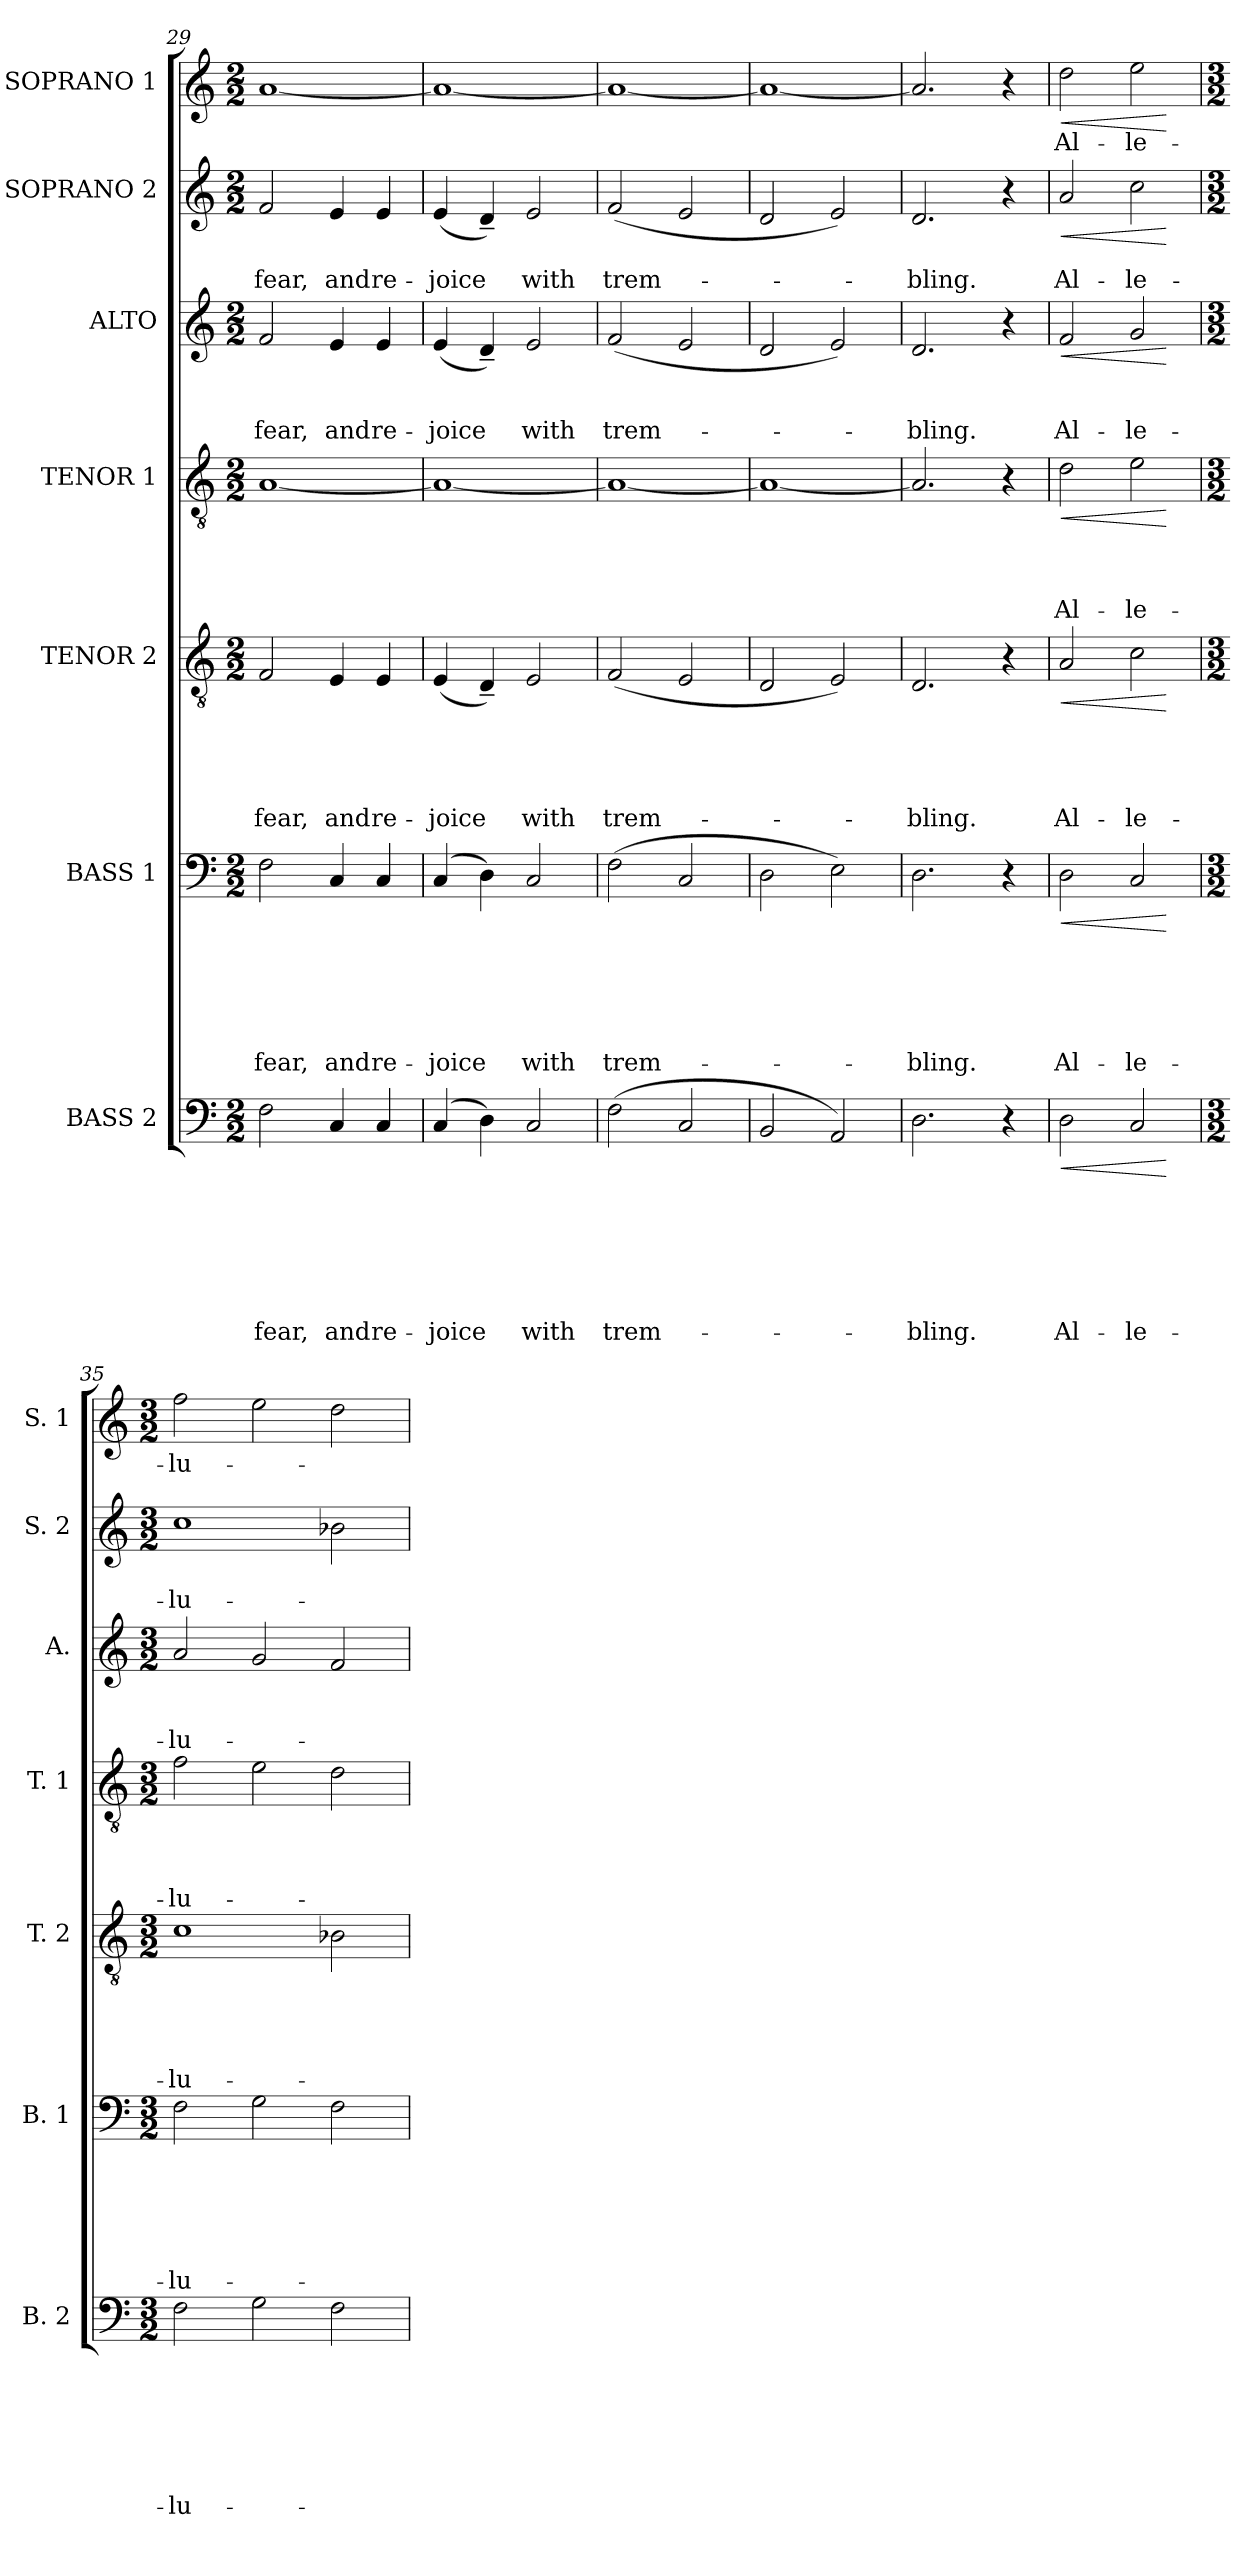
**kern	**text	**text	**text	**text	**text	**text	**text	**dynam	**kern	**text	**text	**text	**text	**text	**text	**dynam	**kern	**text	**text	**text	**text	**text	**dynam	**kern	**text	**text	**text	**text	**dynam	**kern	**text	**text	**text	**dynam	**kern	**text	**text	**dynam	**kern	**text	**dynam
*part7	*part7	*part7	*part7	*part7	*part7	*part7	*part7	*part7	*part6	*part6	*part6	*part6	*part6	*part6	*part6	*part6	*part5	*part5	*part5	*part5	*part5	*part5	*part5	*part4	*part4	*part4	*part4	*part4	*part4	*part3	*part3	*part3	*part3	*part3	*part2	*part2	*part2	*part2	*part1	*part1	*part1
*staff7	*staff7	*staff7	*staff7	*staff7	*staff7	*staff7	*staff7	*staff7	*staff6	*staff6	*staff6	*staff6	*staff6	*staff6	*staff6	*staff6	*staff5	*staff5	*staff5	*staff5	*staff5	*staff5	*staff5	*staff4	*staff4	*staff4	*staff4	*staff4	*staff4	*staff3	*staff3	*staff3	*staff3	*staff3	*staff2	*staff2	*staff2	*staff2	*staff1	*staff1	*staff1
*I"BASS 2	*	*	*	*	*	*	*	*	*I"BASS 1	*	*	*	*	*	*	*	*I"TENOR 2	*	*	*	*	*	*	*I"TENOR 1	*	*	*	*	*	*I"ALTO	*	*	*	*	*I"SOPRANO 2	*	*	*	*I"SOPRANO 1	*	*
*I'B. 2	*	*	*	*	*	*	*	*	*I'B. 1	*	*	*	*	*	*	*	*I'T. 2	*	*	*	*	*	*	*I'T. 1	*	*	*	*	*	*I'A.	*	*	*	*	*I'S. 2	*	*	*	*I'S. 1	*	*
!!LO:LB:g=z
*clefF4	*	*	*	*	*	*	*	*	*clefF4	*	*	*	*	*	*	*	*clefGv2	*	*	*	*	*	*	*clefGv2	*	*	*	*	*	*clefG2	*	*	*	*	*clefG2	*	*	*	*clefG2	*	*
*k[]	*	*	*	*	*	*	*	*	*k[]	*	*	*	*	*	*	*	*k[]	*	*	*	*	*	*	*k[]	*	*	*	*	*	*k[]	*	*	*	*	*k[]	*	*	*	*k[]	*	*
*C:	*	*	*	*	*	*	*	*	*C:	*	*	*	*	*	*	*	*C:	*	*	*	*	*	*	*C:	*	*	*	*	*	*C:	*	*	*	*	*C:	*	*	*	*C:	*	*
*M2/2	*	*	*	*	*	*	*	*	*M2/2	*	*	*	*	*	*	*	*M2/2	*	*	*	*	*	*	*M2/2	*	*	*	*	*	*M2/2	*	*	*	*	*M2/2	*	*	*	*M2/2	*	*
=29	=29	=29	=29	=29	=29	=29	=29	=29	=29	=29	=29	=29	=29	=29	=29	=29	=29	=29	=29	=29	=29	=29	=29	=29	=29	=29	=29	=29	=29	=29	=29	=29	=29	=29	=29	=29	=29	=29	=29	=29	=29
!	!	!	!	!	!	!	!LO:LY:b	!	!	!	!	!	!	!	!LO:LY:b	!	!	!	!	!	!	!LO:LY:b	!	!	!	!	!	!	!	!	!	!	!LO:LY:b	!	!	!	!LO:LY:b	!	!	!	!
2F\	.	.	.	.	.	.	fear,	.	2F\	.	.	.	.	.	fear,	.	2F/	.	.	.	.	fear,	.	[<1A	.	.	.	.	.	2f/	.	.	fear,	.	2f/	.	fear,	.	[<1a	.	.
!	!	!	!	!	!	!	!LO:LY:b	!	!	!	!	!	!	!	!LO:LY:b	!	!	!	!	!	!	!LO:LY:b	!	!	!	!	!	!	!	!	!	!	!LO:LY:b	!	!	!	!LO:LY:b	!	!	!	!
4C/	.	.	.	.	.	.	and	.	4C/	.	.	.	.	.	and	.	4E/	.	.	.	.	and	.	.	.	.	.	.	.	4e/	.	.	and	.	4e/	.	and	.	.	.	.
!	!	!	!	!	!	!	!LO:LY:b	!	!	!	!	!	!	!	!LO:LY:b	!	!	!	!	!	!	!LO:LY:b	!	!	!	!	!	!	!	!	!	!	!LO:LY:b	!	!	!	!LO:LY:b	!	!	!	!
4C/	.	.	.	.	.	.	re-	.	4C/	.	.	.	.	.	re-	.	4E/	.	.	.	.	re-	.	.	.	.	.	.	.	4e/	.	.	re-	.	4e/	.	re-	.	.	.	.
=30	=30	=30	=30	=30	=30	=30	=30	=30	=30	=30	=30	=30	=30	=30	=30	=30	=30	=30	=30	=30	=30	=30	=30	=30	=30	=30	=30	=30	=30	=30	=30	=30	=30	=30	=30	=30	=30	=30	=30	=30	=30
!	!	!	!	!	!	!	!LO:LY:b	!	!	!	!	!	!	!	!LO:LY:b	!	!	!	!	!	!	!LO:LY:b	!	!	!	!	!	!	!	!	!	!	!LO:LY:b	!	!	!	!LO:LY:b	!	!	!	!
(4C/	.	.	.	.	.	.	-joice	.	(4C/	.	.	.	.	.	-joice	.	(<4E/	.	.	.	.	-joice	.	1A_	.	.	.	.	.	(<4e/	.	.	-joice	.	(<4e/	.	-joice	.	1a_	.	.
4D\)	.	.	.	.	.	.	.	.	4D\)	.	.	.	.	.	.	.	4D~</)	.	.	.	.	.	.	.	.	.	.	.	.	4d~</)	.	.	.	.	4d~</)	.	.	.	.	.	.
!	!	!	!	!	!	!	!LO:LY:b	!	!	!	!	!	!	!	!LO:LY:b	!	!	!	!	!	!	!LO:LY:b	!	!	!	!	!	!	!	!	!	!	!LO:LY:b	!	!	!	!LO:LY:b	!	!	!	!
2C/	.	.	.	.	.	.	with	.	2C/	.	.	.	.	.	with	.	2E/	.	.	.	.	with	.	.	.	.	.	.	.	2e/	.	.	with	.	2e/	.	with	.	.	.	.
=31	=31	=31	=31	=31	=31	=31	=31	=31	=31	=31	=31	=31	=31	=31	=31	=31	=31	=31	=31	=31	=31	=31	=31	=31	=31	=31	=31	=31	=31	=31	=31	=31	=31	=31	=31	=31	=31	=31	=31	=31	=31
!	!	!	!	!	!	!	!LO:LY:b	!	!	!	!	!	!	!	!LO:LY:b	!	!	!	!	!	!	!LO:LY:b	!	!	!	!	!	!	!	!	!	!	!LO:LY:b	!	!	!	!LO:LY:b	!	!	!	!
(>2F\	.	.	.	.	.	.	trem-	.	(>2F\	.	.	.	.	.	trem-	.	(<2F/	.	.	.	.	trem-	.	1A_	.	.	.	.	.	(<2f/	.	.	trem-	.	(<2f/	.	trem-	.	1a_	.	.
2C/	.	.	.	.	.	.	.	.	2C/	.	.	.	.	.	.	.	2E/	.	.	.	.	.	.	.	.	.	.	.	.	2e/	.	.	.	.	2e/	.	.	.	.	.	.
=32	=32	=32	=32	=32	=32	=32	=32	=32	=32	=32	=32	=32	=32	=32	=32	=32	=32	=32	=32	=32	=32	=32	=32	=32	=32	=32	=32	=32	=32	=32	=32	=32	=32	=32	=32	=32	=32	=32	=32	=32	=32
2BB/	.	.	.	.	.	.	.	.	2D\	.	.	.	.	.	.	.	2D/	.	.	.	.	.	.	1A_	.	.	.	.	.	2d/	.	.	.	.	2d/	.	.	.	1a_	.	.
2AA/)	.	.	.	.	.	.	.	.	2E\)	.	.	.	.	.	.	.	2E/)	.	.	.	.	.	.	.	.	.	.	.	.	2e/)	.	.	.	.	2e/)	.	.	.	.	.	.
=33	=33	=33	=33	=33	=33	=33	=33	=33	=33	=33	=33	=33	=33	=33	=33	=33	=33	=33	=33	=33	=33	=33	=33	=33	=33	=33	=33	=33	=33	=33	=33	=33	=33	=33	=33	=33	=33	=33	=33	=33	=33
!	!	!	!	!	!	!	!LO:LY:b	!	!	!	!	!	!	!	!LO:LY:b	!	!	!	!	!	!	!LO:LY:b	!	!	!	!	!	!	!	!	!	!	!LO:LY:b	!	!	!	!LO:LY:b	!	!	!	!
2.D\	.	.	.	.	.	.	-bling.	.	2.D\	.	.	.	.	.	-bling.	.	2.D/	.	.	.	.	-bling.	.	2.A/]	.	.	.	.	.	2.d/	.	.	-bling.	.	2.d/	.	-bling.	.	2.a/]	.	.
4r	.	.	.	.	.	.	.	.	4r	.	.	.	.	.	.	.	4r	.	.	.	.	.	.	4r	.	.	.	.	.	4r	.	.	.	.	4r	.	.	.	4r	.	.
=34	=34	=34	=34	=34	=34	=34	=34	=34	=34	=34	=34	=34	=34	=34	=34	=34	=34	=34	=34	=34	=34	=34	=34	=34	=34	=34	=34	=34	=34	=34	=34	=34	=34	=34	=34	=34	=34	=34	=34	=34	=34
!	!	!	!	!	!	!	!LO:LY:b	!LO:HP:b	!	!	!	!	!	!	!LO:LY:b	!LO:HP:b	!	!	!	!	!	!LO:LY:b	!LO:HP:b	!	!	!	!	!LO:LY:b	!LO:HP:b	!	!	!	!LO:LY:b	!LO:HP:b	!	!	!LO:LY:b	!LO:HP:b	!	!LO:LY:b	!LO:HP:b
2D\	.	.	.	.	.	.	Al-	<	2D\	.	.	.	.	.	Al-	<	2A/	.	.	.	.	Al-	<	2d\	.	.	.	Al-	<	2f/	.	.	Al-	<	2a/	.	Al-	<	2dd\	Al-	<
!	!	!	!	!	!	!	!LO:LY:b	!	!	!	!	!	!	!	!LO:LY:b	!	!	!	!	!	!	!LO:LY:b	!	!	!	!	!	!LO:LY:b	!	!	!	!	!LO:LY:b	!	!	!	!LO:LY:b	!	!	!LO:LY:b	!
2C/	.	.	.	.	.	.	-le-	.	2C/	.	.	.	.	.	-le-	.	2c\	.	.	.	.	-le-	.	2e\	.	.	.	-le-	.	2g/	.	.	-le-	.	2cc\	.	-le-	.	2ee\	-le-	.
.	.	.	.	.	.	.	.	[	.	.	.	.	.	.	.	[	.	.	.	.	.	.	[	.	.	.	.	.	[	.	.	.	.	[	.	.	.	[	.	.	[
=35	=35	=35	=35	=35	=35	=35	=35	=35	=35	=35	=35	=35	=35	=35	=35	=35	=35	=35	=35	=35	=35	=35	=35	=35	=35	=35	=35	=35	=35	=35	=35	=35	=35	=35	=35	=35	=35	=35	=35	=35	=35
*M3/2	*	*	*	*	*	*	*	*	*M3/2	*	*	*	*	*	*	*	*M3/2	*	*	*	*	*	*	*M3/2	*	*	*	*	*	*M3/2	*	*	*	*	*M3/2	*	*	*	*M3/2	*	*
!	!	!	!	!	!	!	!LO:LY:b	!	!	!	!	!	!	!	!LO:LY:b	!	!	!	!	!	!	!LO:LY:b	!	!	!	!	!	!LO:LY:b	!	!	!	!	!LO:LY:b	!	!	!	!LO:LY:b	!	!	!LO:LY:b	!
2F\	.	.	.	.	.	.	-lu-	.	2F\	.	.	.	.	.	-lu-	.	1c	.	.	.	.	-lu-	.	2f\	.	.	.	-lu-	.	2a/	.	.	-lu-	.	1cc	.	-lu-	.	2ff\	-lu-	.
2G\	.	.	.	.	.	.	.	.	2G\	.	.	.	.	.	.	.	.	.	.	.	.	.	.	2e\	.	.	.	.	.	2g/	.	.	.	.	.	.	.	.	2ee\	.	.
2F\	.	.	.	.	.	.	.	.	2F\	.	.	.	.	.	.	.	2B-X\	.	.	.	.	.	.	2d\	.	.	.	.	.	2f/	.	.	.	.	2b-X\	.	.	.	2dd\	.	.
=	=	=	=	=	=	=	=	=	=	=	=	=	=	=	=	=	=	=	=	=	=	=	=	=	=	=	=	=	=	=	=	=	=	=	=	=	=	=	=	=	=
*-	*-	*-	*-	*-	*-	*-	*-	*-	*-	*-	*-	*-	*-	*-	*-	*-	*-	*-	*-	*-	*-	*-	*-	*-	*-	*-	*-	*-	*-	*-	*-	*-	*-	*-	*-	*-	*-	*-	*-	*-	*-
